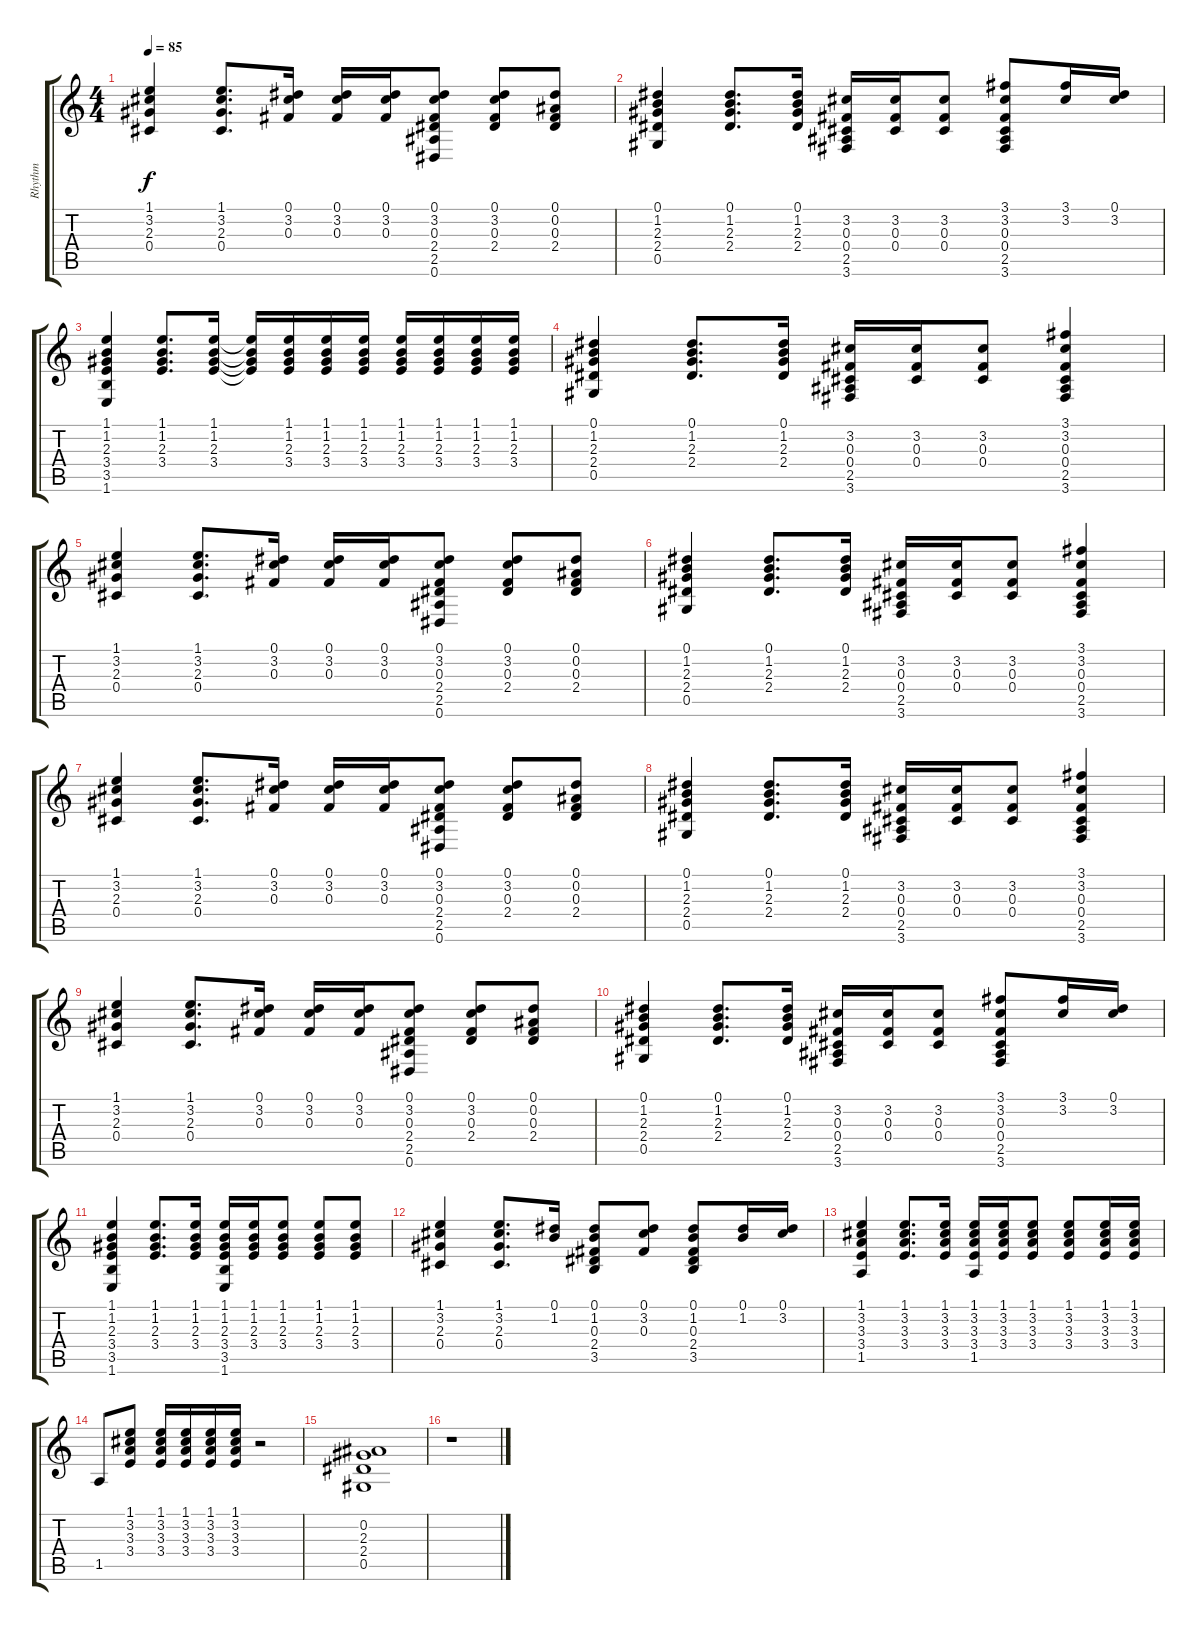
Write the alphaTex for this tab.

\track ("Rhythm" "Rhythm") {instrument acousticguitarsteel}
\staff {score tabs}
\tuning (Eb4 Bb3 Gb3 Db3 Ab2 Eb2) {hide}
\ts (4 4)
\tempo 85
\clef g2
\ks c
(1.1 3.2 2.3 0.4).4{dy f} (1.1 3.2 2.3 0.4).8{d} (0.1 3.2 0.3).16 (0.1 3.2 0.3).16 (0.1 3.2 0.3).16 (0.1 3.2 0.3 2.4 2.5 0.6).8 (0.1 3.2 0.3 2.4).8 (0.1 0.2 0.3 2.4).8 |
(0.1 1.2 2.3 2.4 0.5).4 (0.1 1.2 2.3 2.4).8{d} (0.1 1.2 2.3 2.4).16 (3.2 0.3 0.4 2.5 3.6).16 (3.2 0.3 0.4).16 (3.2 0.3 0.4).8 (3.1 3.2 0.3 0.4 2.5 3.6).8 (3.1 3.2).16 (0.1 3.2).16 |
(1.1 1.2 2.3 3.4 3.5 1.6).4 (1.1 1.2 2.3 3.4).8{d} (1.1 1.2 2.3 3.4).16 (1.1{t} 1.2{t} 2.3{t} 3.4{t}).16 (1.1 1.2 2.3 3.4).16 (1.1 1.2 2.3 3.4).16 (1.1 1.2 2.3 3.4).16 (1.1 1.2 2.3 3.4).16 (1.1 1.2 2.3 3.4).16 (1.1 1.2 2.3 3.4).16 (1.1 1.2 2.3 3.4).16 |
(0.1 1.2 2.3 2.4 0.5).4 (0.1 1.2 2.3 2.4).8{d} (0.1 1.2 2.3 2.4).16 (3.2 0.3 0.4 2.5 3.6).16 (3.2 0.3 0.4).16 (3.2 0.3 0.4).8 (3.1 3.2 0.3 0.4 2.5 3.6).4 |
(1.1 3.2 2.3 0.4).4 (1.1 3.2 2.3 0.4).8{d} (0.1 3.2 0.3).16 (0.1 3.2 0.3).16 (0.1 3.2 0.3).16 (0.1 3.2 0.3 2.4 2.5 0.6).8 (0.1 3.2 0.3 2.4).8 (0.1 0.2 0.3 2.4).8 |
(0.1 1.2 2.3 2.4 0.5).4 (0.1 1.2 2.3 2.4).8{d} (0.1 1.2 2.3 2.4).16 (3.2 0.3 0.4 2.5 3.6).16 (3.2 0.3 0.4).16 (3.2 0.3 0.4).8 (3.1 3.2 0.3 0.4 2.5 3.6).4 |
(1.1 3.2 2.3 0.4).4 (1.1 3.2 2.3 0.4).8{d} (0.1 3.2 0.3).16 (0.1 3.2 0.3).16 (0.1 3.2 0.3).16 (0.1 3.2 0.3 2.4 2.5 0.6).8 (0.1 3.2 0.3 2.4).8 (0.1 0.2 0.3 2.4).8 |
(0.1 1.2 2.3 2.4 0.5).4 (0.1 1.2 2.3 2.4).8{d} (0.1 1.2 2.3 2.4).16 (3.2 0.3 0.4 2.5 3.6).16 (3.2 0.3 0.4).16 (3.2 0.3 0.4).8 (3.1 3.2 0.3 0.4 2.5 3.6).4 |
(1.1 3.2 2.3 0.4).4 (1.1 3.2 2.3 0.4).8{d} (0.1 3.2 0.3).16 (0.1 3.2 0.3).16 (0.1 3.2 0.3).16 (0.1 3.2 0.3 2.4 2.5 0.6).8 (0.1 3.2 0.3 2.4).8 (0.1 0.2 0.3 2.4).8 |
(0.1 1.2 2.3 2.4 0.5).4 (0.1 1.2 2.3 2.4).8{d} (0.1 1.2 2.3 2.4).16 (3.2 0.3 0.4 2.5 3.6).16 (3.2 0.3 0.4).16 (3.2 0.3 0.4).8 (3.1 3.2 0.3 0.4 2.5 3.6).8 (3.1 3.2).16 (0.1 3.2).16 |
(1.1 1.2 2.3 3.4 3.5 1.6).4 (1.1 1.2 2.3 3.4).8{d} (1.1 1.2 2.3 3.4).16 (1.1 1.2 2.3 3.4 3.5 1.6).16 (1.1 1.2 2.3 3.4).16 (1.1 1.2 2.3 3.4).8 (1.1 1.2 2.3 3.4).8 (1.1 1.2 2.3 3.4).8 |
(1.1 3.2 2.3 0.4).4 (1.1 3.2 2.3 0.4).8{d} (0.1 1.2).16 (0.1 1.2 0.3 2.4 3.5).8 (0.1 3.2 0.3).8 (0.1 1.2 0.3 2.4 3.5).8 (0.1 1.2).16 (0.1 3.2).16 |
(1.1 3.2 3.3 3.4 1.5).4 (1.1 3.2 3.3 3.4).8{d} (1.1 3.2 3.3 3.4).16 (1.1 3.2 3.3 3.4 1.5).16 (1.1 3.2 3.3 3.4).16 (1.1 3.2 3.3 3.4).8 (1.1 3.2 3.3 3.4).8 (1.1 3.2 3.3 3.4).16 (1.1 3.2 3.3 3.4).16 |
1.5.8 (1.1 3.2 3.3 3.4).8 (1.1 3.2 3.3 3.4).16 (1.1 3.2 3.3 3.4).16 (1.1 3.2 3.3 3.4).16 (1.1 3.2 3.3 3.4).16 r.2 |
(0.2 2.3 2.4 0.5).1 |
r.1
